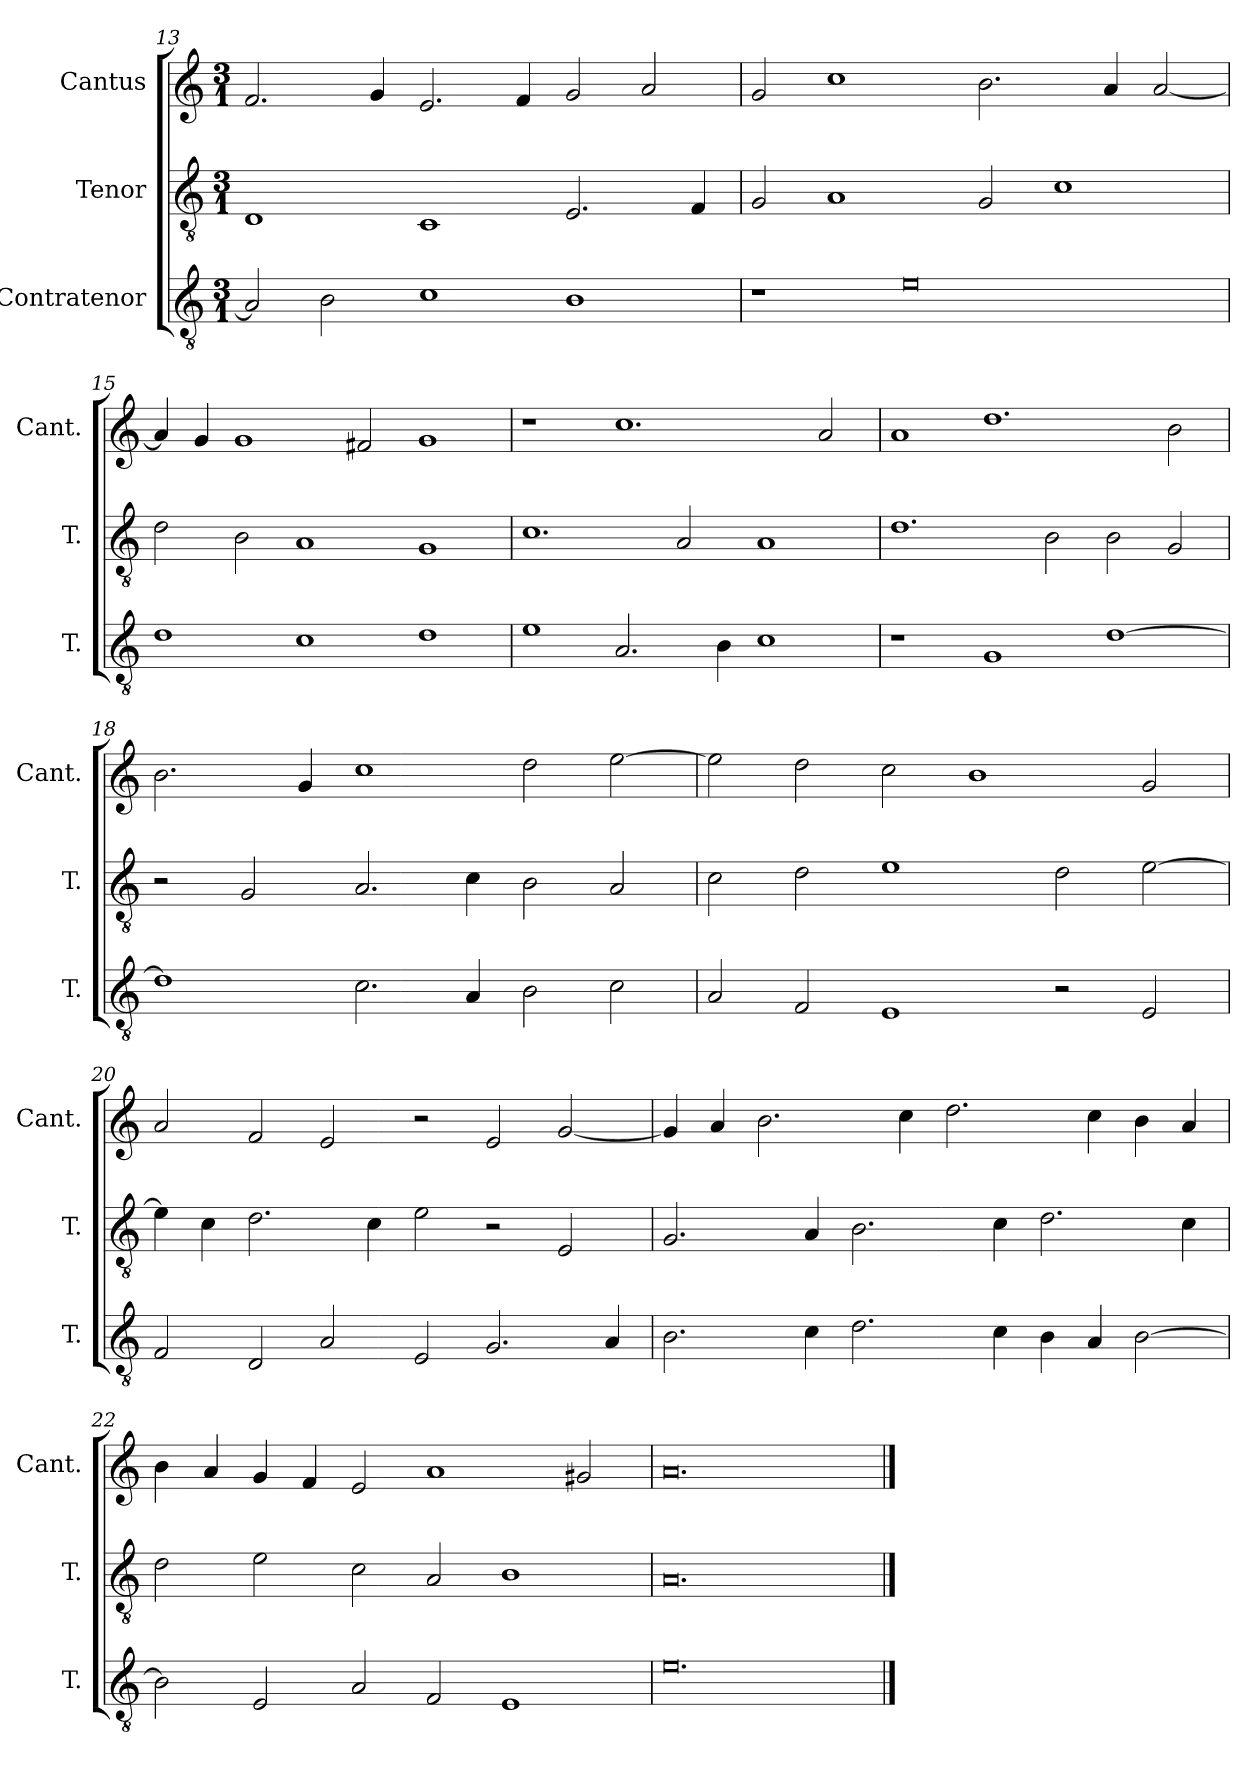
**kern	**kern	**kern
*part3	*part2	*part1
*staff3	*staff2	*staff1
*I"Contratenor	*I"Tenor	*I"Cantus
*I'T.	*I'T.	*I'Cant.
*clefGv2	*clefGv2	*clefG2
*ITrd7c12	*ITrd7c12	*
*k[]	*k[]	*k[]
*C:	*C:	*C:
*M3/1	*M3/1	*M3/1
=13	=13	=13
2AA/]	1DD/	2.f/
2BB\	.	.
.	.	4g/
1C\	1CC/	2.e/
.	.	4f/
1BB\	2.EE/	2g/
.	.	2a/
.	4FF/	.
=14	=14	=14
1r	2GG/	2g/
.	1AA/	1cc\
0E\	.	.
.	2GG/	2.b\
.	1C\	.
.	.	4a/
.	.	[2a/
=15	=15	=15
1D\	2D\	4a/]
.	.	4g/
.	2BB\	1g/
1C\	1AA/	.
.	.	2f#X/
1D\	1GG/	1g/
=16	=16	=16
1E\	1.C\	1r
2.AA/	.	1.cc\
.	2AA/	.
4BB\	.	.
1C\	1AA/	.
.	.	2a/
=17	=17	=17
1r	1.D\	1a/
1GG/	.	1.dd\
.	2BB\	.
[1D\	2BB\	.
.	2GG/	2b\
=18	=18	=18
1D\]	2r	2.b\
.	2GG/	.
.	.	4g/
2.C\	2.AA/	1cc\
4AA/	4C\	.
2BB\	2BB\	2dd\
2C\	2AA/	[2ee\
=19	=19	=19
2AA/	2C\	2ee\]
2FF/	2D\	2dd\
1EE/	1E\	2cc\
.	.	1b\
2r	2D\	.
2EE/	[2E\	2g/
=20	=20	=20
2FF/	4E\]	2a/
.	4C\	.
2DD/	2.D\	2f/
2AA/	.	2e/
.	4C\	.
2EE/	2E\	2r
2.GG/	2r	2e/
.	2EE/	[2g/
4AA/	.	.
=21	=21	=21
2.BB\	2.GG/	4g/]
.	.	4a/
.	.	2.b\
4C\	4AA/	.
2.D\	2.BB\	.
.	.	4cc\
.	.	2.dd\
4C\	4C\	.
4BB\	2.D\	.
4AA/	.	4cc\
[2BB\	.	4b\
.	4C\	4a/
=22	=22	=22
2BB\]	2D\	4b\
.	.	4a/
2EE/	2E\	4g/
.	.	4f/
2AA/	2C\	2e/
2FF/	2AA/	1a/
1EE/	1BB\	.
.	.	2g#X/
=23	=23	=23
0.E\	0.AA/	0.a/
==	==	==
*-	*-	*-
